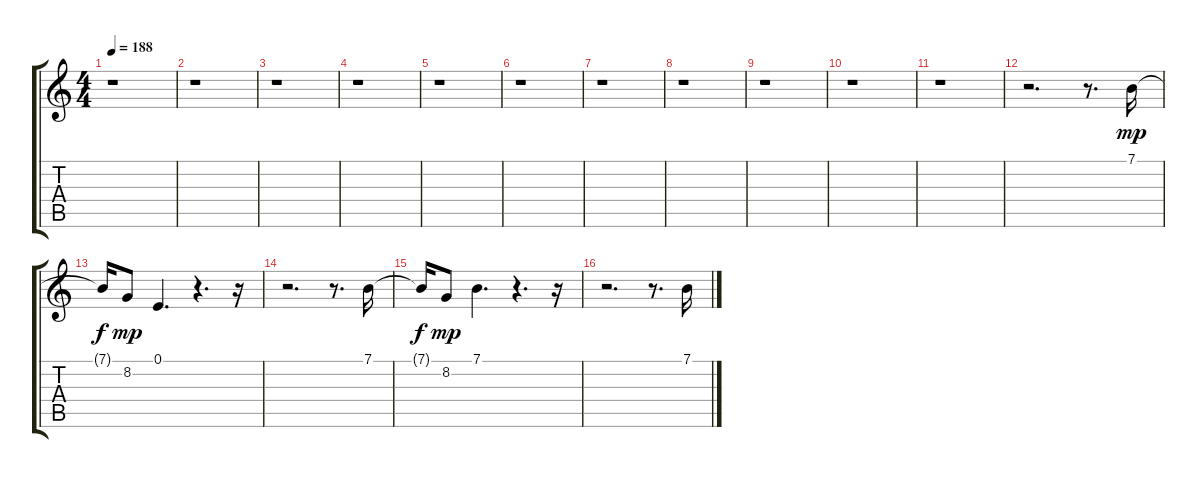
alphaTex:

\track "" {instrument lead1square}
\staff {score tabs}
\tuning (E4 B3 G3 D3 A2 E2) {hide}
\ts (4 4)
\tempo 188
\clef g2
\ks c
r.1{dy mp} |
r.1 |
r.1 |
r.1 |
r.1 |
r.1 |
r.1 |
r.1 |
r.1 |
r.1 |
r.1 |
r.2{d} r.8{d} 7.1.16 |
7.1{t}.16{dy f} 8.2.8{dy mp} 0.1.4{d} r.4{d} r.16 |
r.2{d} r.8{d} 7.1.16 |
7.1{t}.16{dy f} 8.2.8{dy mp} 7.1.4{d} r.4{d} r.16 |
r.2{d} r.8{d} 7.1.16
